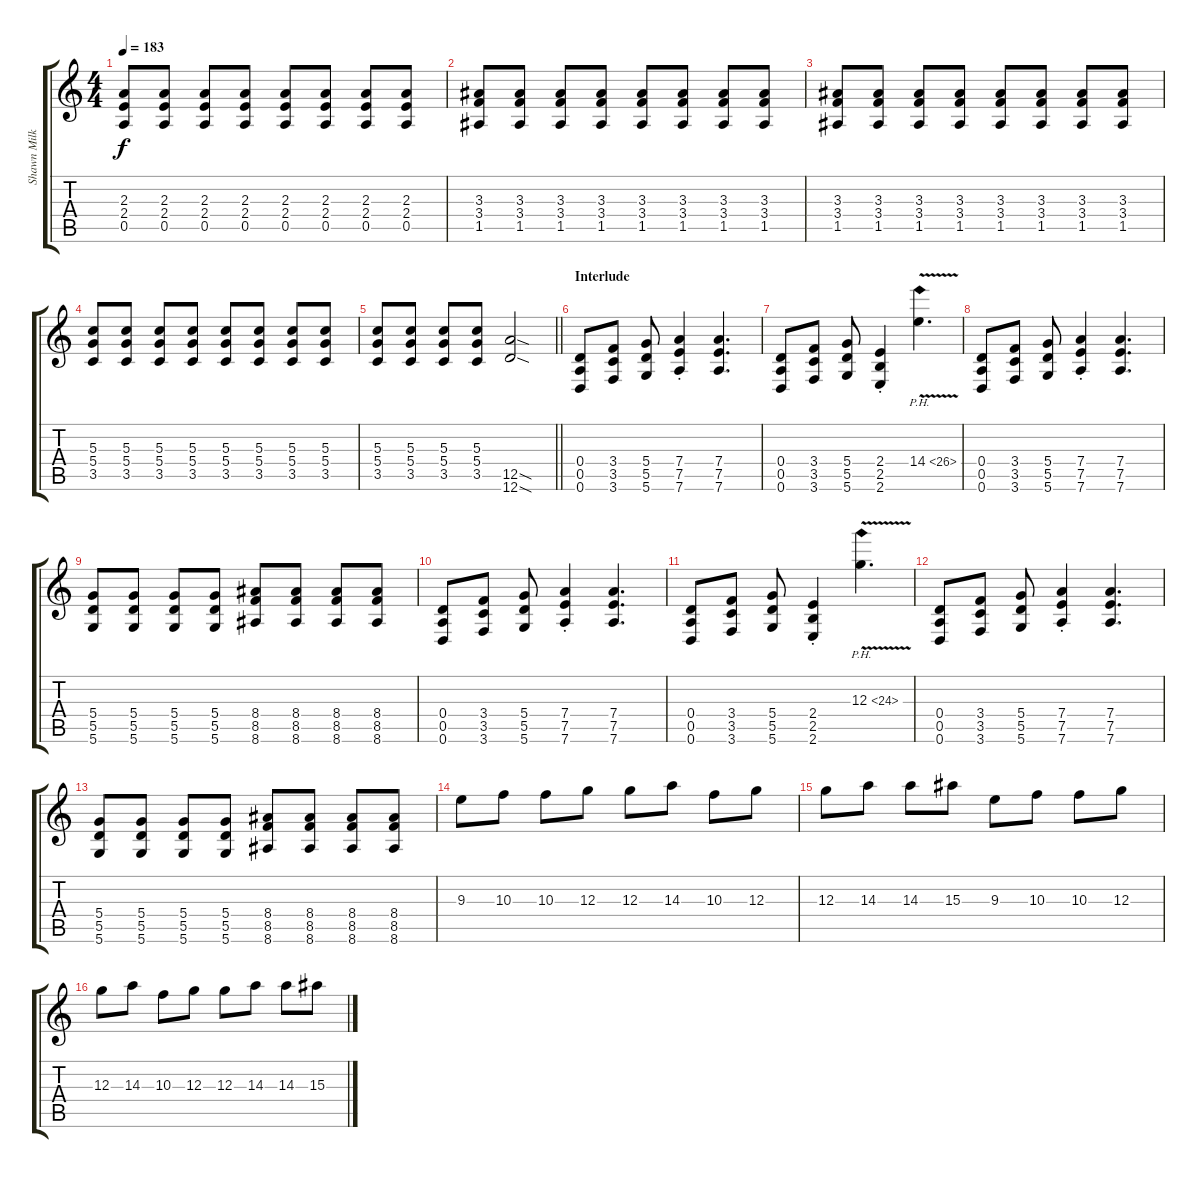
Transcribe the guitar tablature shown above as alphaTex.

\track ("Shawn Milke - Harmonic Guitar" "Shawn Milk") {instrument distortionguitar}
\staff {score tabs}
\tuning (E4 B3 G3 D3 A2 D2) {hide}
\ts (4 4)
\tempo 183
\clef g2
\ks c
(2.3 2.4 0.5).8{dy f} (2.3 2.4 0.5).8 (2.3 2.4 0.5).8 (2.3 2.4 0.5).8 (2.3 2.4 0.5).8 (2.3 2.4 0.5).8 (2.3 2.4 0.5).8 (2.3 2.4 0.5).8 |
(3.3 3.4 1.5).8 (3.3 3.4 1.5).8 (3.3 3.4 1.5).8 (3.3 3.4 1.5).8 (3.3 3.4 1.5).8 (3.3 3.4 1.5).8 (3.3 3.4 1.5).8 (3.3 3.4 1.5).8 |
(3.3 3.4 1.5).8 (3.3 3.4 1.5).8 (3.3 3.4 1.5).8 (3.3 3.4 1.5).8 (3.3 3.4 1.5).8 (3.3 3.4 1.5).8 (3.3 3.4 1.5).8 (3.3 3.4 1.5).8 |
(5.3 5.4 3.5).8 (5.3 5.4 3.5).8 (5.3 5.4 3.5).8 (5.3 5.4 3.5).8 (5.3 5.4 3.5).8 (5.3 5.4 3.5).8 (5.3 5.4 3.5).8 (5.3 5.4 3.5).8 |
\barLineRight lightlight
(5.3 5.4 3.5).8 (5.3 5.4 3.5).8 (5.3 5.4 3.5).8 (5.3 5.4 3.5).8 (12.5{sod} 12.6{sod}).2 |
\section ("" "Interlude")
(0.4 0.5 0.6).8 (3.4 3.5 3.6).8 (5.4 5.5 5.6).8 (7.4{st} 7.5{st} 7.6{st}).4 (7.4 7.5 7.6).4{d} |
(0.4 0.5 0.6).8 (3.4 3.5 3.6).8 (5.4 5.5 5.6).8 (2.4{st} 2.5{st} 2.6{st}).4 14.4{ph 12 v}.4{d} |
(0.4 0.5 0.6).8 (3.4 3.5 3.6).8 (5.4 5.5 5.6).8 (7.4{st} 7.5{st} 7.6{st}).4 (7.4 7.5 7.6).4{d} |
(5.4 5.5 5.6).8 (5.4 5.5 5.6).8 (5.4 5.5 5.6).8 (5.4 5.5 5.6).8 (8.4 8.5 8.6).8 (8.4 8.5 8.6).8 (8.4 8.5 8.6).8 (8.4 8.5 8.6).8 |
(0.4 0.5 0.6).8 (3.4 3.5 3.6).8 (5.4 5.5 5.6).8 (7.4{st} 7.5{st} 7.6{st}).4 (7.4 7.5 7.6).4{d} |
(0.4 0.5 0.6).8 (3.4 3.5 3.6).8 (5.4 5.5 5.6).8 (2.4{st} 2.5{st} 2.6{st}).4 12.3{ph 12 v}.4{d} |
(0.4 0.5 0.6).8 (3.4 3.5 3.6).8 (5.4 5.5 5.6).8 (7.4{st} 7.5{st} 7.6{st}).4 (7.4 7.5 7.6).4{d} |
(5.4 5.5 5.6).8 (5.4 5.5 5.6).8 (5.4 5.5 5.6).8 (5.4 5.5 5.6).8 (8.4 8.5 8.6).8 (8.4 8.5 8.6).8 (8.4 8.5 8.6).8 (8.4 8.5 8.6).8 |
9.3.8 10.3.8 10.3.8 12.3.8 12.3.8 14.3.8 10.3.8 12.3.8 |
12.3.8 14.3.8 14.3.8 15.3.8 9.3.8 10.3.8 10.3.8 12.3.8 |
12.3.8 14.3.8 10.3.8 12.3.8 12.3.8 14.3.8 14.3.8 15.3.8
